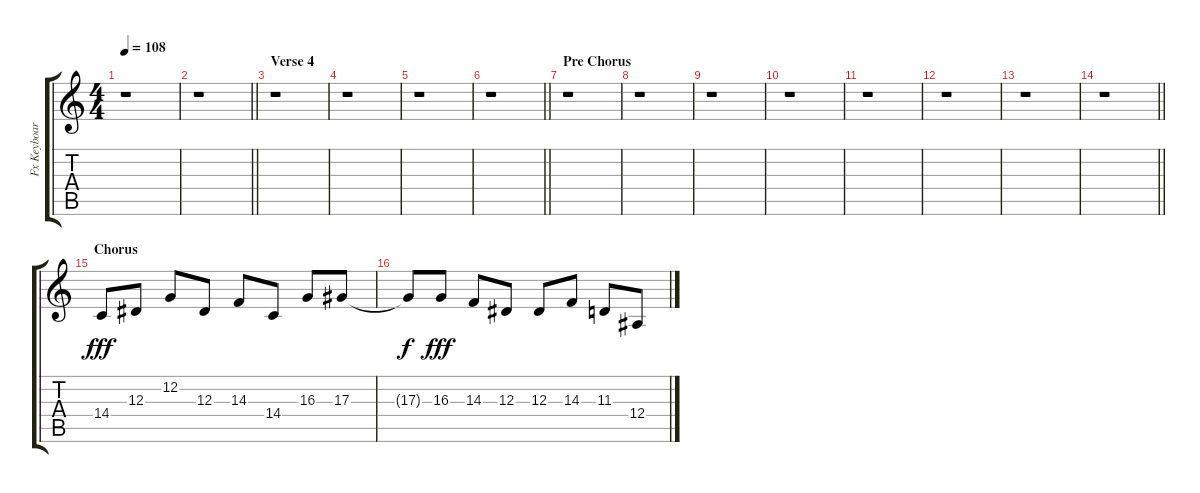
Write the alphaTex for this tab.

\track ("Fx Keyboard" "Fx Keyboar") {instrument lead1square}
\staff {score tabs}
\tuning (C4 G3 Eb3 Bb2 F2 C2) {hide}
\ts (4 4)
\tempo 108
\clef g2
\ks c
r.1{dy ff} |
\barLineRight lightlight
r.1 |
\section ("" "Verse 4")
r.1 |
r.1 |
r.1 |
\barLineRight lightlight
r.1 |
\section ("" "Pre Chorus")
r.1 |
r.1 |
r.1 |
r.1 |
r.1 |
r.1 |
r.1 |
\barLineRight lightlight
r.1 |
\section ("" "Chorus")
14.4.8{dy fff} 12.3.8 12.2.8 12.3.8 14.3.8 14.4.8 16.3.8 17.3.8 |
17.3{t}.8{dy f} 16.3.8{dy fff} 14.3.8 12.3.8 12.3.8 14.3.8 11.3.8 12.4.8
